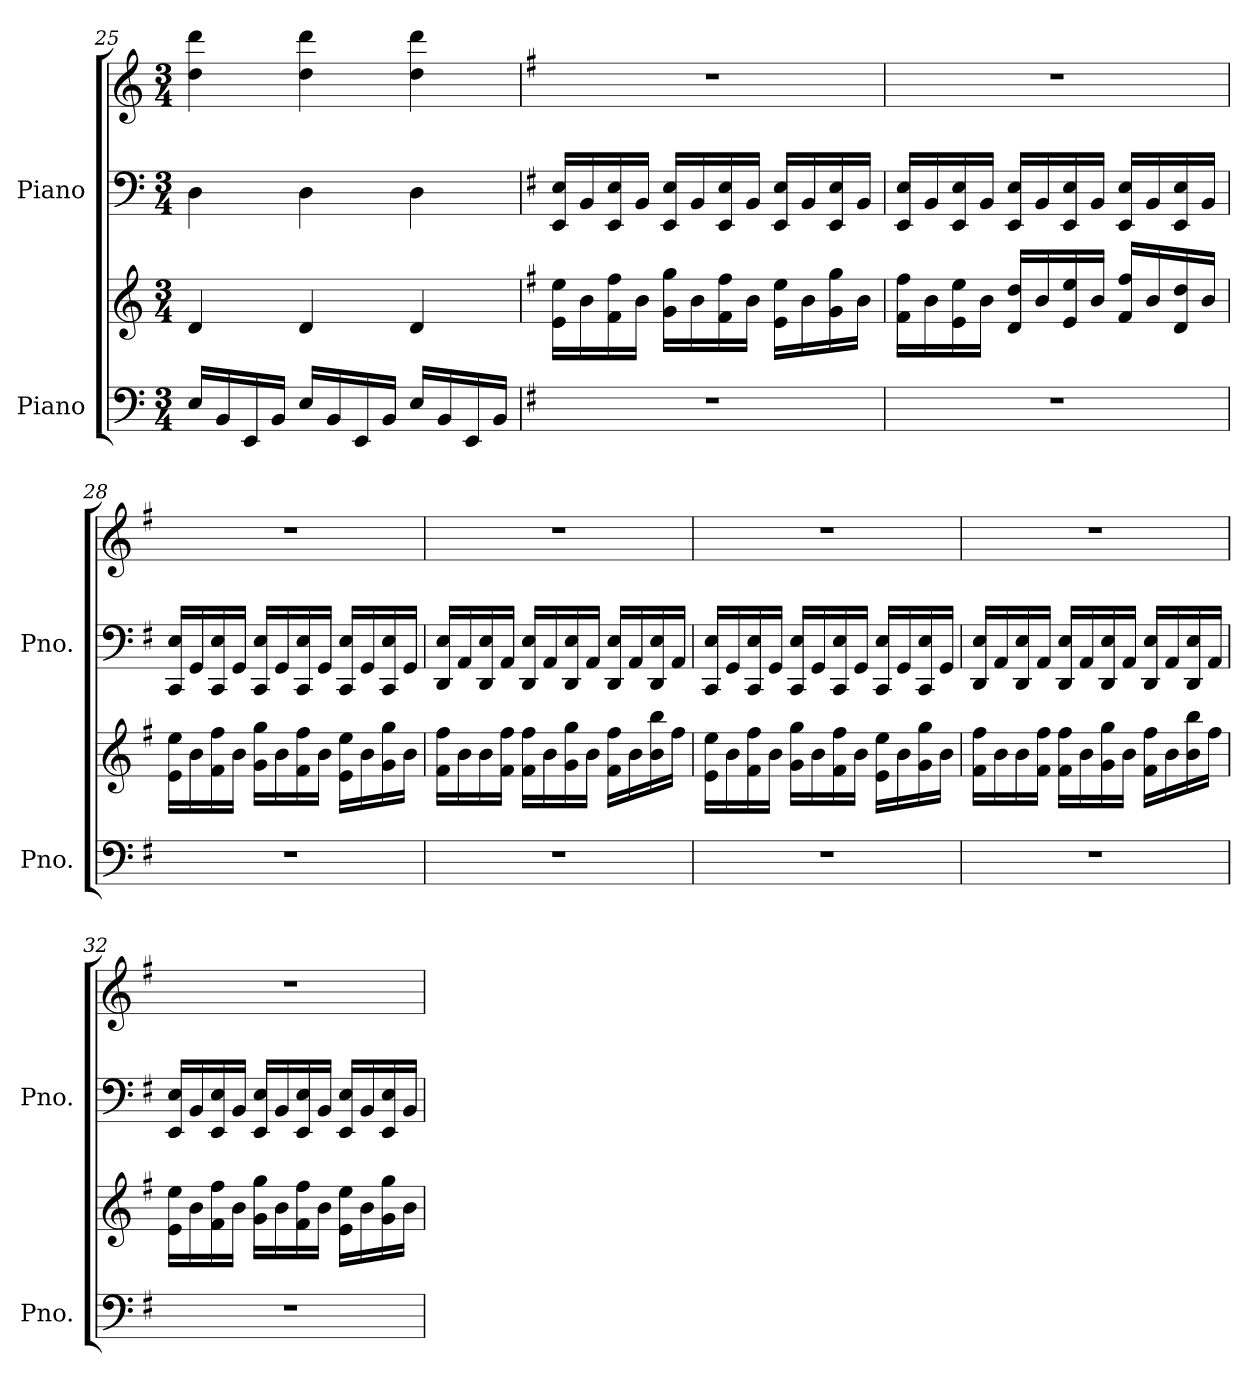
**kern	**kern	**kern	**kern
*part2	*part2	*part1	*part1
*staff4	*staff3	*staff2	*staff1
*I"Piano	*	*I"Piano	*
*I'Pno.	*	*I'Pno.	*
!!LO:PB:g=z
*clefF4	*clefG2	*clefF4	*clefG2
*k[]	*k[]	*k[]	*k[]
*M3/4	*M3/4	*M3/4	*M3/4
=25	=25	=25	=25
16E/LL	4d/	4D\	4dd\ 4ddd\
16BB/	.	.	.
16EE/	.	.	.
16BB/JJ	.	.	.
16E/LL	4d/	4D\	4dd\ 4ddd\
16BB/	.	.	.
16EE/	.	.	.
16BB/JJ	.	.	.
16E/LL	4d/	4D\	4dd\ 4ddd\
16BB/	.	.	.
16EE/	.	.	.
16BB/JJ	.	.	.
=26	=26	=26	=26
*k[f#]	*k[f#]	*k[f#]	*k[f#]
2.r	16e\ 16ee\LL	16EE/ 16E/LL	2.r
.	16b\	16BB/	.
.	16f#\ 16ff#\	16EE/ 16E/	.
.	16b\JJ	16BB/JJ	.
.	16g\ 16gg\LL	16EE/ 16E/LL	.
.	16b\	16BB/	.
.	16f#\ 16ff#\	16EE/ 16E/	.
.	16b\JJ	16BB/JJ	.
.	16e\ 16ee\LL	16EE/ 16E/LL	.
.	16b\	16BB/	.
.	16g\ 16gg\	16EE/ 16E/	.
.	16b\JJ	16BB/JJ	.
=27	=27	=27	=27
2.r	16f#\ 16ff#\LL	16EE/ 16E/LL	2.r
.	16b\	16BB/	.
.	16e\ 16ee\	16EE/ 16E/	.
.	16b\JJ	16BB/JJ	.
.	16d/ 16dd/LL	16EE/ 16E/LL	.
.	16b/	16BB/	.
.	16e/ 16ee/	16EE/ 16E/	.
.	16b/JJ	16BB/JJ	.
.	16f#/ 16ff#/LL	16EE/ 16E/LL	.
.	16b/	16BB/	.
.	16d/ 16dd/	16EE/ 16E/	.
.	16b/JJ	16BB/JJ	.
!!LO:LB:g=z
=28	=28	=28	=28
2.r	16e\ 16ee\LL	16CC/ 16E/LL	2.r
.	16b\	16GG/	.
.	16f#\ 16ff#\	16CC/ 16E/	.
.	16b\JJ	16GG/JJ	.
.	16g\ 16gg\LL	16CC/ 16E/LL	.
.	16b\	16GG/	.
.	16f#\ 16ff#\	16CC/ 16E/	.
.	16b\JJ	16GG/JJ	.
.	16e\ 16ee\LL	16CC/ 16E/LL	.
.	16b\	16GG/	.
.	16g\ 16gg\	16CC/ 16E/	.
.	16b\JJ	16GG/JJ	.
=29	=29	=29	=29
2.r	16f#\ 16ff#\LL	16DD/ 16E/LL	2.r
.	16b\	16AA/	.
.	16b\	16DD/ 16E/	.
.	16f#\ 16ff#\JJ	16AA/JJ	.
.	16f#\ 16ff#\LL	16DD/ 16E/LL	.
.	16b\	16AA/	.
.	16g\ 16gg\	16DD/ 16E/	.
.	16b\JJ	16AA/JJ	.
.	16f#\ 16ff#\LL	16DD/ 16E/LL	.
.	16b\	16AA/	.
.	16b\ 16bb\	16DD/ 16E/	.
.	16ff#\JJ	16AA/JJ	.
=30	=30	=30	=30
2.r	16e\ 16ee\LL	16CC/ 16E/LL	2.r
.	16b\	16GG/	.
.	16f#\ 16ff#\	16CC/ 16E/	.
.	16b\JJ	16GG/JJ	.
.	16g\ 16gg\LL	16CC/ 16E/LL	.
.	16b\	16GG/	.
.	16f#\ 16ff#\	16CC/ 16E/	.
.	16b\JJ	16GG/JJ	.
.	16e\ 16ee\LL	16CC/ 16E/LL	.
.	16b\	16GG/	.
.	16g\ 16gg\	16CC/ 16E/	.
.	16b\JJ	16GG/JJ	.
!!LO:LB:g=z
=31	=31	=31	=31
2.r	16f#\ 16ff#\LL	16DD/ 16E/LL	2.r
.	16b\	16AA/	.
.	16b\	16DD/ 16E/	.
.	16f#\ 16ff#\JJ	16AA/JJ	.
.	16f#\ 16ff#\LL	16DD/ 16E/LL	.
.	16b\	16AA/	.
.	16g\ 16gg\	16DD/ 16E/	.
.	16b\JJ	16AA/JJ	.
.	16f#\ 16ff#\LL	16DD/ 16E/LL	.
.	16b\	16AA/	.
.	16b\ 16bb\	16DD/ 16E/	.
.	16ff#\JJ	16AA/JJ	.
=32	=32	=32	=32
2.r	16e\ 16ee\LL	16EE/ 16E/LL	2.r
.	16b\	16BB/	.
.	16f#\ 16ff#\	16EE/ 16E/	.
.	16b\JJ	16BB/JJ	.
.	16g\ 16gg\LL	16EE/ 16E/LL	.
.	16b\	16BB/	.
.	16f#\ 16ff#\	16EE/ 16E/	.
.	16b\JJ	16BB/JJ	.
.	16e\ 16ee\LL	16EE/ 16E/LL	.
.	16b\	16BB/	.
.	16g\ 16gg\	16EE/ 16E/	.
.	16b\JJ	16BB/JJ	.
=	=	=	=
*-	*-	*-	*-
